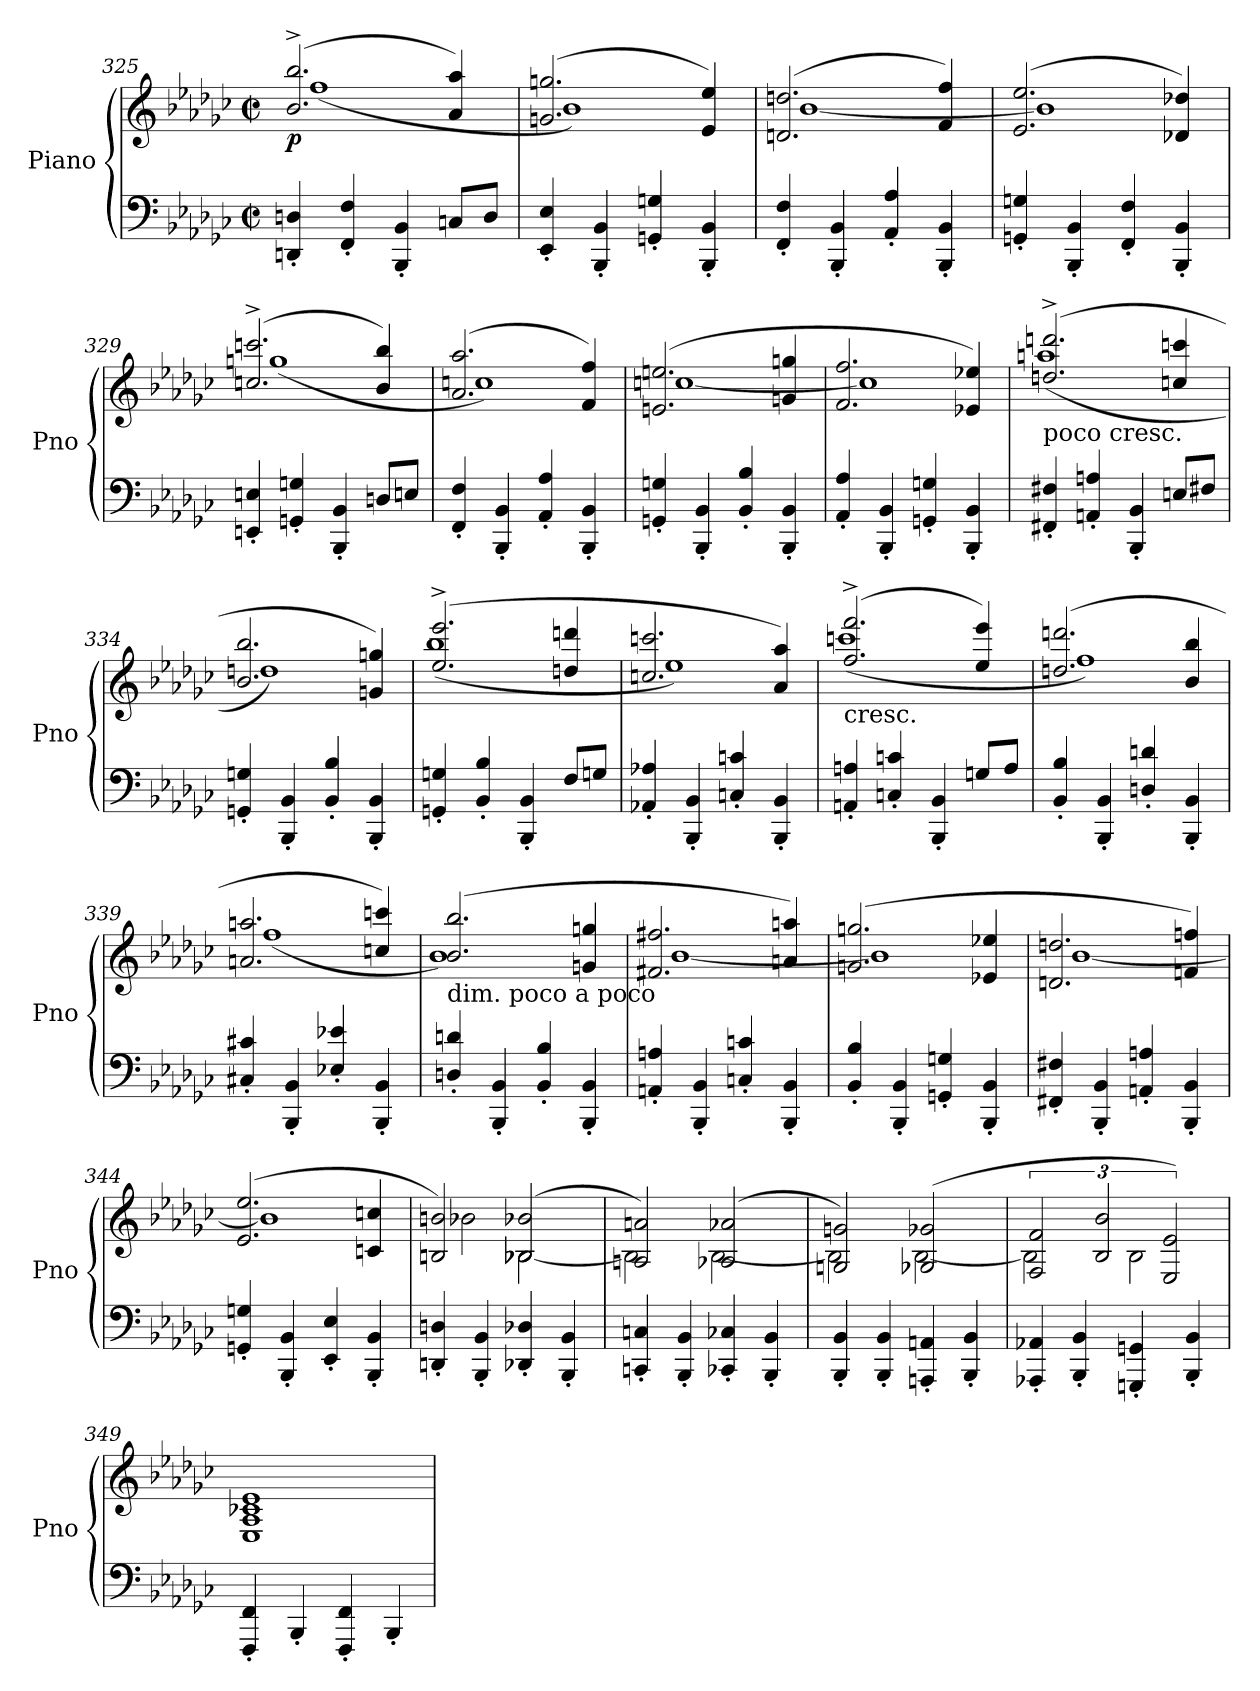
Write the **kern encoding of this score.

**kern	**kern	**dynam
*part1	*part1	*part1
*staff2	*staff1	*staff1/2
*I"Piano	*	*
*I'Pno	*	*
*clefF4	*clefG2	*
*k[b-e-a-d-g-c-]	*k[b-e-a-d-g-c-]	*
*G-:	*G-:	*
*M2/2	*M2/2	*
*met(c|)	*met(c|)	*
=325	=325	=325
*	*^	*
!	!	!	!LO:DY:b
4DDn/' 4Dn/'	(2.b-/^ 2.bb-/^	(1ff	p
4FF/' 4F/'	.	.	.
4BBB-/' 4BB-/'	.	.	.
8Cn/L	4a-/ 4aa-/)	.	.
8D/J	.	.	.
!!LO:PB:g=z	!!
=326	=326	=326	=326
4EE-/' 4E-/'	(2.gn/ 2.ggn/	1b-)	.
4BBB-/' 4BB-/'	.	.	.
4GGn/' 4Gn/'	.	.	.
4BBB-/' 4BB-/'	4e-/ 4ee-/)	.	.
=327	=327	=327	=327
4FF/' 4F/'	(2.dn/ 2.ddn/	[1b-	.
4BBB-/' 4BB-/'	.	.	.
4AA-/' 4A-/'	.	.	.
4BBB-/' 4BB-/'	4f/ 4ff/)	.	.
!!LO:PB:g=z	!!
=328	=328	=328	=328
4GGn/' 4Gn/'	(2.e-/ 2.ee-/	1b-]	.
4BBB-/' 4BB-/'	.	.	.
4FF/' 4F/'	.	.	.
4BBB-/' 4BB-/'	4d-X/ 4dd-X/)	.	.
=329	=329	=329	=329
4EEn/' 4En/'	(2.ccn/^ 2.cccn/^	(1ggn	.
4GGn/' 4Gn/'	.	.	.
4BBB-/' 4BB-/'	.	.	.
8Dn/L	4b-/ 4bb-/)	.	.
8En/J	.	.	.
=330	=330	=330	=330
4FF/' 4F/'	(2.a-/ 2.aa-/	1ccn)	.
4BBB-/' 4BB-/'	.	.	.
4AA-/' 4A-/'	.	.	.
4BBB-/' 4BB-/'	4f/ 4ff/)	.	.
!!LO:PB:g=z	!!
=331	=331	=331	=331
4GGn/' 4Gn/'	(2.en/ 2.een/	[1ccn	.
4BBB-/' 4BB-/'	.	.	.
4BB-/' 4B-/'	.	.	.
4BBB-/' 4BB-/'	4gn/ 4ggn/	.	.
=332	=332	=332	=332
4AA-/' 4A-/'	2.f/ 2.ff/	1cc]	.
4BBB-/' 4BB-/'	.	.	.
4GGn/' 4Gn/'	.	.	.
4BBB-/' 4BB-/'	4e-X/ 4ee-X/)	.	.
!!LO:PB:g=z	!!
=333	=333	=333	=333
!	!LO:TX:b:t=poco cresc.	!	!
4FF#X/' 4F#X/'	(2.ddn/^ 2.dddn/^	(1aan	.
4AAn/' 4An/'	.	.	.
4BBB-/' 4BB-/'	.	.	.
8En/L	4ccn/ 4cccn/	.	.
8F#X/J	.	.	.
=334	=334	=334	=334
4GGn/' 4Gn/'	2.b-/ 2.bb-/	1ddn)	.
4BBB-/' 4BB-/'	.	.	.
4BB-/' 4B-/'	.	.	.
4BBB-/' 4BB-/'	4gn/ 4ggn/)	.	.
=335	=335	=335	=335
4GGn/' 4Gn/'	(2.ee-/^ 2.eee-/^	(1bb-	.
4BB-/' 4B-/'	.	.	.
4BBB-/' 4BB-/'	.	.	.
8F/L	4ddn/ 4dddn/	.	.
8Gn/J	.	.	.
!!LO:PB:g=z	!!
=336	=336	=336	=336
4AA-X/' 4A-X/'	2.ccn/ 2.cccn/	1ee-)	.
4BBB-/' 4BB-/'	.	.	.
4Cn/' 4cn/'	.	.	.
4BBB-/' 4BB-/'	4a-/ 4aa-/)	.	.
=337	=337	=337	=337
!	!LO:TX:b:t=cresc.	!	!
4AAn/' 4An/'	(2.ff/^ 2.fff/^	(1cccn	.
4Cn/' 4cn/'	.	.	.
4BBB-/' 4BB-/'	.	.	.
8Gn/L	4ee-/ 4eee-/)	.	.
8A/J	.	.	.
=338	=338	=338	=338
4BB-/' 4B-/'	(2.ddn/ 2.dddn/	1ff)	.
4BBB-/' 4BB-/'	.	.	.
4Dn/' 4dn/'	.	.	.
4BBB-/' 4BB-/'	4b-/ 4bb-/	.	.
=339	=339	=339	=339
4C#X/' 4c#X/'	2.an/ 2.aan/	(1ff	.
4BBB-/' 4BB-/'	.	.	.
4E-X/' 4e-X/'	.	.	.
4BBB-/' 4BB-/'	4ccn/ 4cccn/)	.	.
=340	=340	=340	=340
!	!LO:TX:b:t=dim. poco a poco	!	!
4Dn/' 4dn/'	(2.b-/ 2.bb-/	1b-)	.
4BBB-/' 4BB-/'	.	.	.
4BB-/' 4B-/'	.	.	.
4BBB-/' 4BB-/'	4gn/ 4ggn/	.	.
=341	=341	=341	=341
4AAn/' 4An/'	2.f#X/ 2.ff#X/	[1b-	.
4BBB-/' 4BB-/'	.	.	.
4Cn/' 4cn/'	.	.	.
4BBB-/' 4BB-/'	4an/ 4aan/)	.	.
!!LO:PB:g=z	!!
=342	=342	=342	=342
4BB-/' 4B-/'	(2.gn/ 2.ggn/	1b-]	.
4BBB-/' 4BB-/'	.	.	.
4GGn/' 4Gn/'	.	.	.
4BBB-/' 4BB-/'	4e-X/ 4ee-X/	.	.
=343	=343	=343	=343
4FF#X/' 4F#X/'	2.dn/ 2.ddn/	[1b-	.
4BBB-/' 4BB-/'	.	.	.
4AAn/' 4An/'	.	.	.
4BBB-/' 4BB-/'	4fn/ 4ffn/)	.	.
!!LO:PB:g=z	!!
=344	=344	=344	=344
4GGn/' 4Gn/'	(2.e-/ 2.ee-/	1b-]	.
4BBB-/' 4BB-/'	.	.	.
4EE-/' 4E-/'	.	.	.
4BBB-/' 4BB-/'	4cn/ 4ccn/	.	.
=345	=345	=345	=345
4DDn/' 4Dn/'	2Bn/ 2bn/)	2b-X\	.
4BBB-/' 4BB-/'	.	.	.
4DD-X/' 4D-X/'	(2B-X/ 2b-X/	[2B-X\	.
4BBB-/' 4BB-/'	.	.	.
=346	=346	=346	=346
4CCn/' 4Cn/'	2An/ 2an/)	2B-\]	.
4BBB-/' 4BB-/'	.	.	.
4CC-X/' 4C-X/'	(2A-X/ 2a-X/	[2B-\	.
4BBB-/' 4BB-/'	.	.	.
!!LO:PB:g=z	!!
=347	=347	=347	=347
4BBB-/' 4BB-/'	2Gn/ 2gn/)	2B-\]	.
4BBB-/' 4BB-/'	.	.	.
4AAAn/' 4AAn/'	(2G-X/ 2g-X/	[2B-\	.
4BBB-/' 4BB-/'	.	.	.
=348	=348	=348	=348
4AAA-X/' 4AA-X/'	3F/ 3f/	2B-\]	.
4BBB-/' 4BB-/'	.	.	.
.	3B-/ 3b-/	.	.
4GGGn/' 4GGn/'	.	2B-\	.
.	3E-/ 3e-/)	.	.
4BBB-/' 4BB-/'	.	.	.
*	*v	*v	*
!!LO:PB:g=z
=349	=349	=349
4FFF/' 4FF/'	1E- 1A- 1c-X 1e-	.
4BBB-'/	.	.
4FFF/' 4FF/'	.	.
4BBB-'/	.	.
=	=	=
*-	*-	*-
